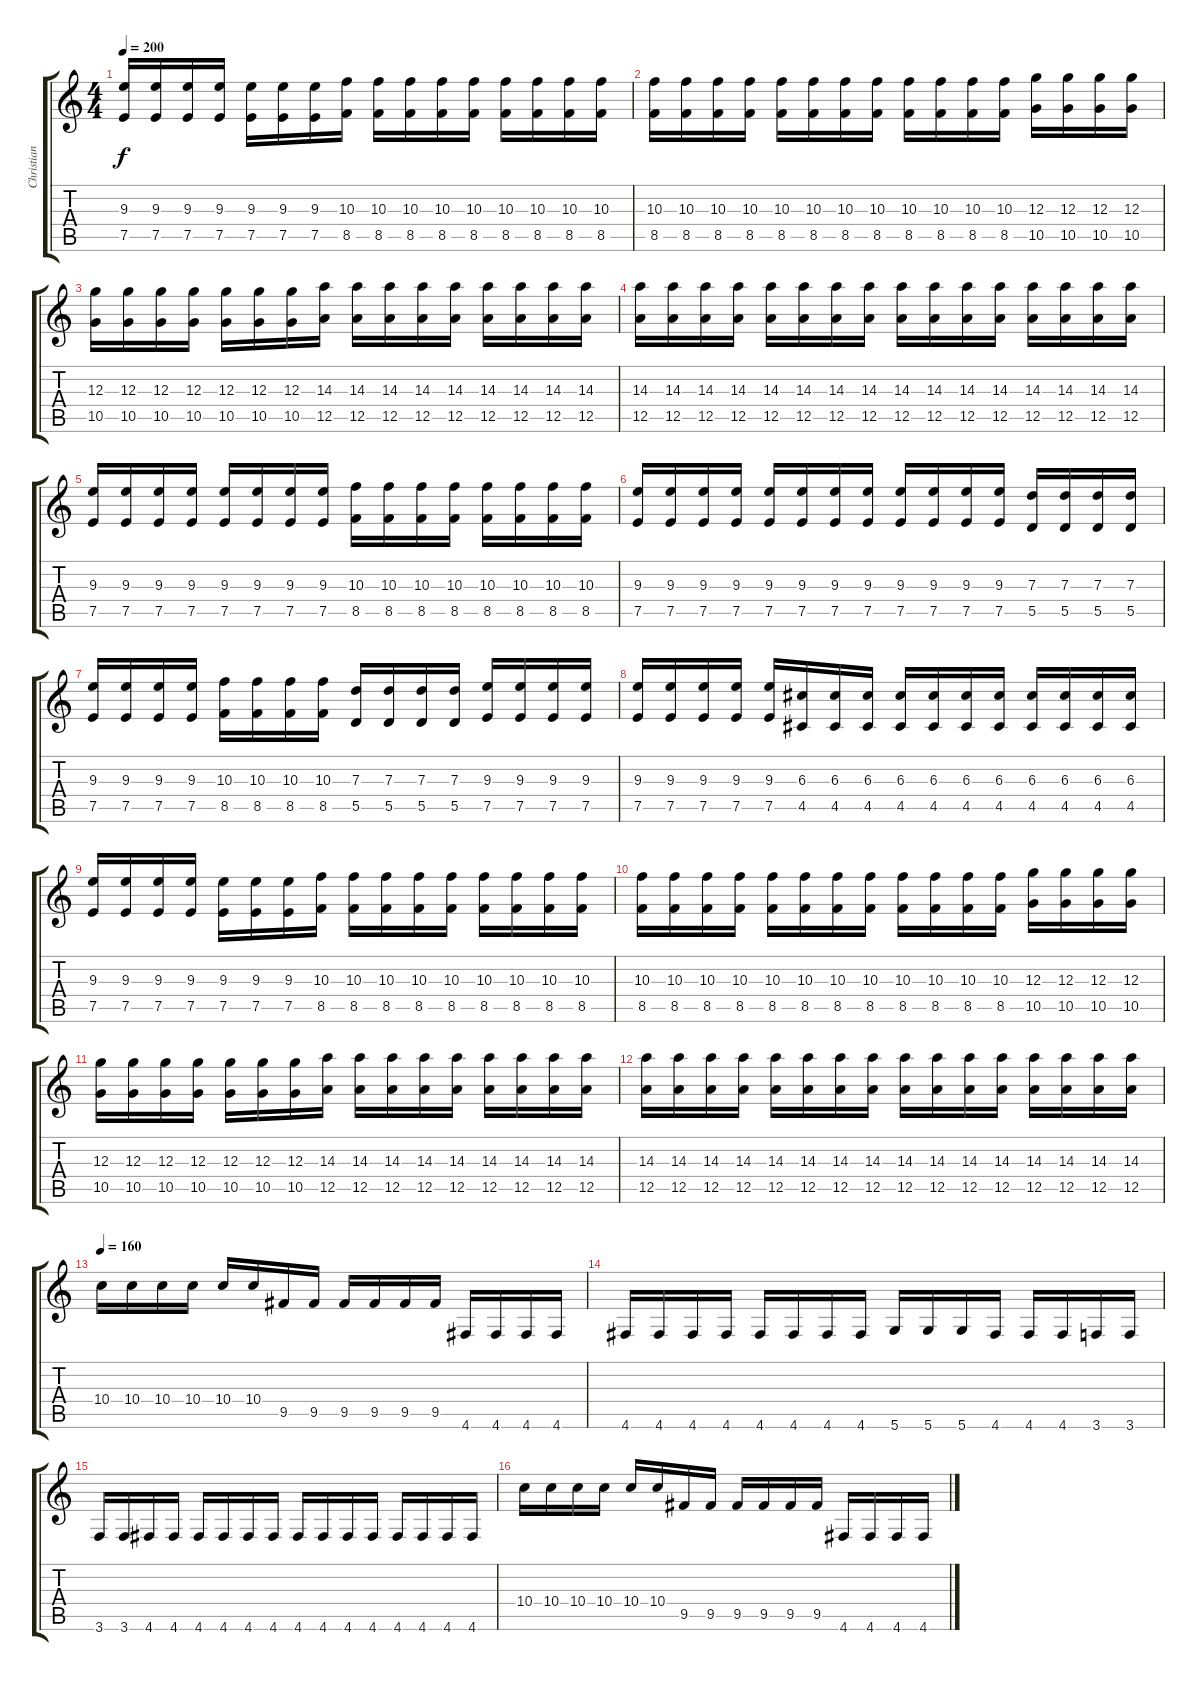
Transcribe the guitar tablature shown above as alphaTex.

\track ("Christian Andreu" "Christian ") {instrument distortionguitar}
\staff {score tabs}
\tuning (E4 B3 G3 D3 A2 D2) {hide}
\ts (4 4)
\tempo 200
\clef g2
\ks c
(9.3 7.5).16{dy f} (9.3 7.5).16 (9.3 7.5).16 (9.3 7.5).16 (9.3 7.5).16 (9.3 7.5).16 (9.3 7.5).16 (10.3 8.5).16 (10.3 8.5).16 (10.3 8.5).16 (10.3 8.5).16 (10.3 8.5).16 (10.3 8.5).16 (10.3 8.5).16 (10.3 8.5).16 (10.3 8.5).16 |
(10.3 8.5).16 (10.3 8.5).16 (10.3 8.5).16 (10.3 8.5).16 (10.3 8.5).16 (10.3 8.5).16 (10.3 8.5).16 (10.3 8.5).16 (10.3 8.5).16 (10.3 8.5).16 (10.3 8.5).16 (10.3 8.5).16 (12.3 10.5).16 (12.3 10.5).16 (12.3 10.5).16 (12.3 10.5).16 |
(12.3 10.5).16 (12.3 10.5).16 (12.3 10.5).16 (12.3 10.5).16 (12.3 10.5).16 (12.3 10.5).16 (12.3 10.5).16 (14.3 12.5).16 (14.3 12.5).16 (14.3 12.5).16 (14.3 12.5).16 (14.3 12.5).16 (14.3 12.5).16 (14.3 12.5).16 (14.3 12.5).16 (14.3 12.5).16 |
(14.3 12.5).16 (14.3 12.5).16 (14.3 12.5).16 (14.3 12.5).16 (14.3 12.5).16 (14.3 12.5).16 (14.3 12.5).16 (14.3 12.5).16 (14.3 12.5).16 (14.3 12.5).16 (14.3 12.5).16 (14.3 12.5).16 (14.3 12.5).16 (14.3 12.5).16 (14.3 12.5).16 (14.3 12.5).16 |
(9.3 7.5).16 (9.3 7.5).16 (9.3 7.5).16 (9.3 7.5).16 (9.3 7.5).16 (9.3 7.5).16 (9.3 7.5).16 (9.3 7.5).16 (10.3 8.5).16 (10.3 8.5).16 (10.3 8.5).16 (10.3 8.5).16 (10.3 8.5).16 (10.3 8.5).16 (10.3 8.5).16 (10.3 8.5).16 |
(9.3 7.5).16 (9.3 7.5).16 (9.3 7.5).16 (9.3 7.5).16 (9.3 7.5).16 (9.3 7.5).16 (9.3 7.5).16 (9.3 7.5).16 (9.3 7.5).16 (9.3 7.5).16 (9.3 7.5).16 (9.3 7.5).16 (7.3 5.5).16 (7.3 5.5).16 (7.3 5.5).16 (7.3 5.5).16 |
(9.3 7.5).16 (9.3 7.5).16 (9.3 7.5).16 (9.3 7.5).16 (10.3 8.5).16 (10.3 8.5).16 (10.3 8.5).16 (10.3 8.5).16 (7.3 5.5).16 (7.3 5.5).16 (7.3 5.5).16 (7.3 5.5).16 (9.3 7.5).16 (9.3 7.5).16 (9.3 7.5).16 (9.3 7.5).16 |
(9.3 7.5).16 (9.3 7.5).16 (9.3 7.5).16 (9.3 7.5).16 (9.3 7.5).16 (6.3 4.5).16 (6.3 4.5).16 (6.3 4.5).16 (6.3 4.5).16 (6.3 4.5).16 (6.3 4.5).16 (6.3 4.5).16 (6.3 4.5).16 (6.3 4.5).16 (6.3 4.5).16 (6.3 4.5).16 |
(9.3 7.5).16 (9.3 7.5).16 (9.3 7.5).16 (9.3 7.5).16 (9.3 7.5).16 (9.3 7.5).16 (9.3 7.5).16 (10.3 8.5).16 (10.3 8.5).16 (10.3 8.5).16 (10.3 8.5).16 (10.3 8.5).16 (10.3 8.5).16 (10.3 8.5).16 (10.3 8.5).16 (10.3 8.5).16 |
(10.3 8.5).16 (10.3 8.5).16 (10.3 8.5).16 (10.3 8.5).16 (10.3 8.5).16 (10.3 8.5).16 (10.3 8.5).16 (10.3 8.5).16 (10.3 8.5).16 (10.3 8.5).16 (10.3 8.5).16 (10.3 8.5).16 (12.3 10.5).16 (12.3 10.5).16 (12.3 10.5).16 (12.3 10.5).16 |
(12.3 10.5).16 (12.3 10.5).16 (12.3 10.5).16 (12.3 10.5).16 (12.3 10.5).16 (12.3 10.5).16 (12.3 10.5).16 (14.3 12.5).16 (14.3 12.5).16 (14.3 12.5).16 (14.3 12.5).16 (14.3 12.5).16 (14.3 12.5).16 (14.3 12.5).16 (14.3 12.5).16 (14.3 12.5).16 |
(14.3 12.5).16 (14.3 12.5).16 (14.3 12.5).16 (14.3 12.5).16 (14.3 12.5).16 (14.3 12.5).16 (14.3 12.5).16 (14.3 12.5).16 (14.3 12.5).16 (14.3 12.5).16 (14.3 12.5).16 (14.3 12.5).16 (14.3 12.5).16 (14.3 12.5).16 (14.3 12.5).16 (14.3 12.5).16 |
\tempo 160
10.4.16 10.4.16 10.4.16 10.4.16 10.4.16 10.4.16 9.5.16 9.5.16 9.5.16 9.5.16 9.5.16 9.5.16 4.6.16 4.6.16 4.6.16 4.6.16 |
4.6.16 4.6.16 4.6.16 4.6.16 4.6.16 4.6.16 4.6.16 4.6.16 5.6.16 5.6.16 5.6.16 4.6.16 4.6.16 4.6.16 3.6.16 3.6.16 |
3.6.16 3.6.16 4.6.16 4.6.16 4.6.16 4.6.16 4.6.16 4.6.16 4.6.16 4.6.16 4.6.16 4.6.16 4.6.16 4.6.16 4.6.16 4.6.16 |
10.4.16 10.4.16 10.4.16 10.4.16 10.4.16 10.4.16 9.5.16 9.5.16 9.5.16 9.5.16 9.5.16 9.5.16 4.6.16 4.6.16 4.6.16 4.6.16
